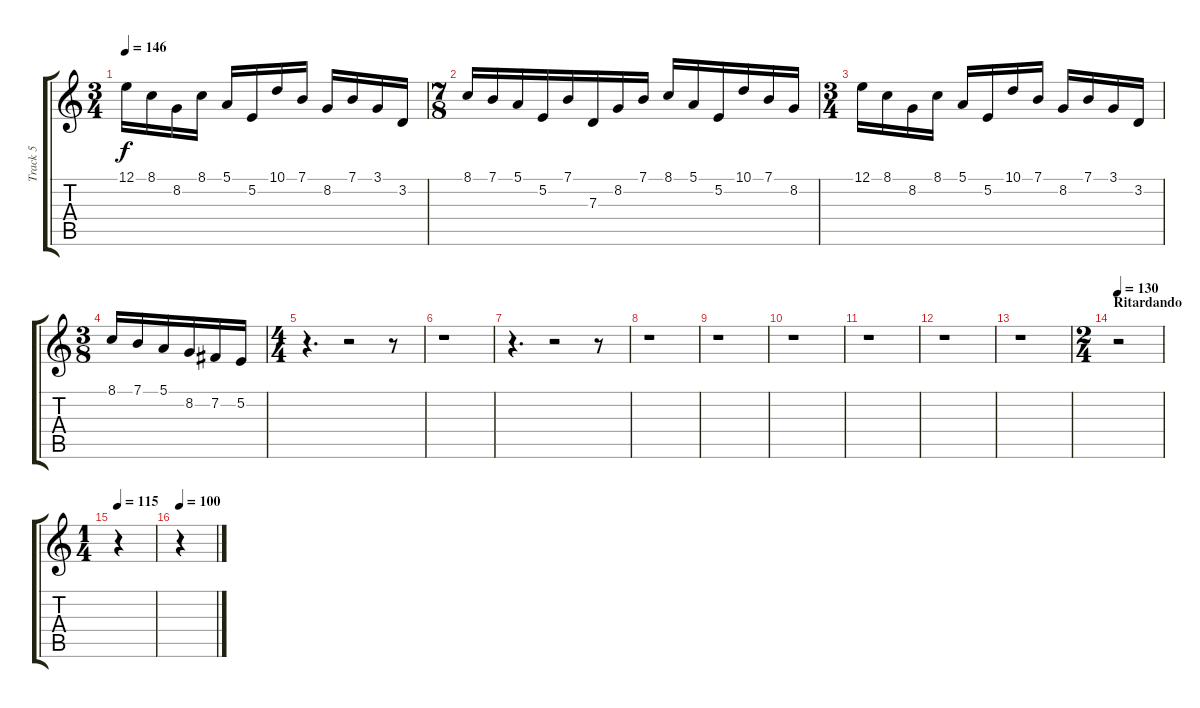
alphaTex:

\track ("Track 5" "Track 5") {instrument lead1square}
\staff {score tabs}
\tuning (E4 B3 G3 D3 A2 E2) {hide}
\ts (3 4)
\tempo 146
\clef g2
\ks c
12.1.16{dy f} 8.1.16 8.2.16 8.1.16 5.1.16 5.2.16 10.1.16 7.1.16 8.2.16 7.1.16 3.1.16 3.2.16 |
\ts (7 8)
8.1.16 7.1.16 5.1.16 5.2.16 7.1.16 7.3.16 8.2.16 7.1.16 8.1.16 5.1.16 5.2.16 10.1.16 7.1.16 8.2.16 |
\ts (3 4)
12.1.16 8.1.16 8.2.16 8.1.16 5.1.16 5.2.16 10.1.16 7.1.16 8.2.16 7.1.16 3.1.16 3.2.16 |
\ts (3 8)
8.1.16 7.1.16 5.1.16 8.2.16 7.2.16 5.2.16 |
\ts (4 4)
r.4{d} r.2 r.8 |
r.1 |
r.4{d} r.2 r.8 |
r.1 |
r.1 |
r.1 |
r.1 |
r.1 |
r.1 |
\ts (2 4)
\section ("" "Ritardando")
\tempo 130
r.2 |
\ts (1 4)
\tempo 115
r.4 |
\tempo 100
r.4
